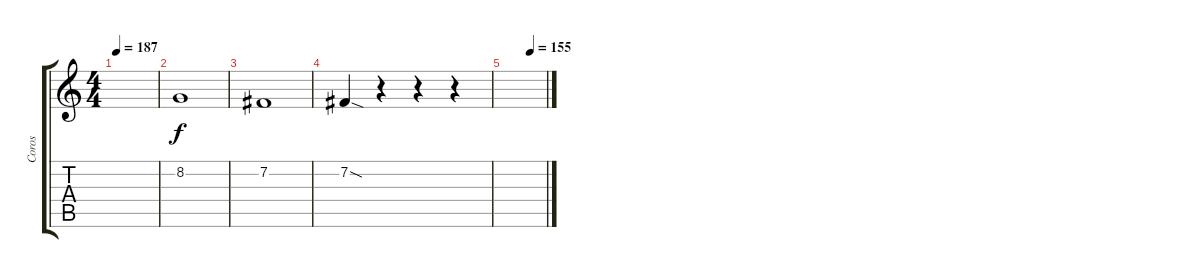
\track ("Coros" "Coros") {instrument choiraahs}
\staff {score tabs}
\tuning (E4 B3 G3 D3 A2 E2) {hide}
\ts (4 4)
\tempo 187
\clef g2
\ks c
|
8.2.1 |
7.2.1 |
7.2{sod}.4 r.4 r.4 r.4 |
\tempo (155 0.625)
